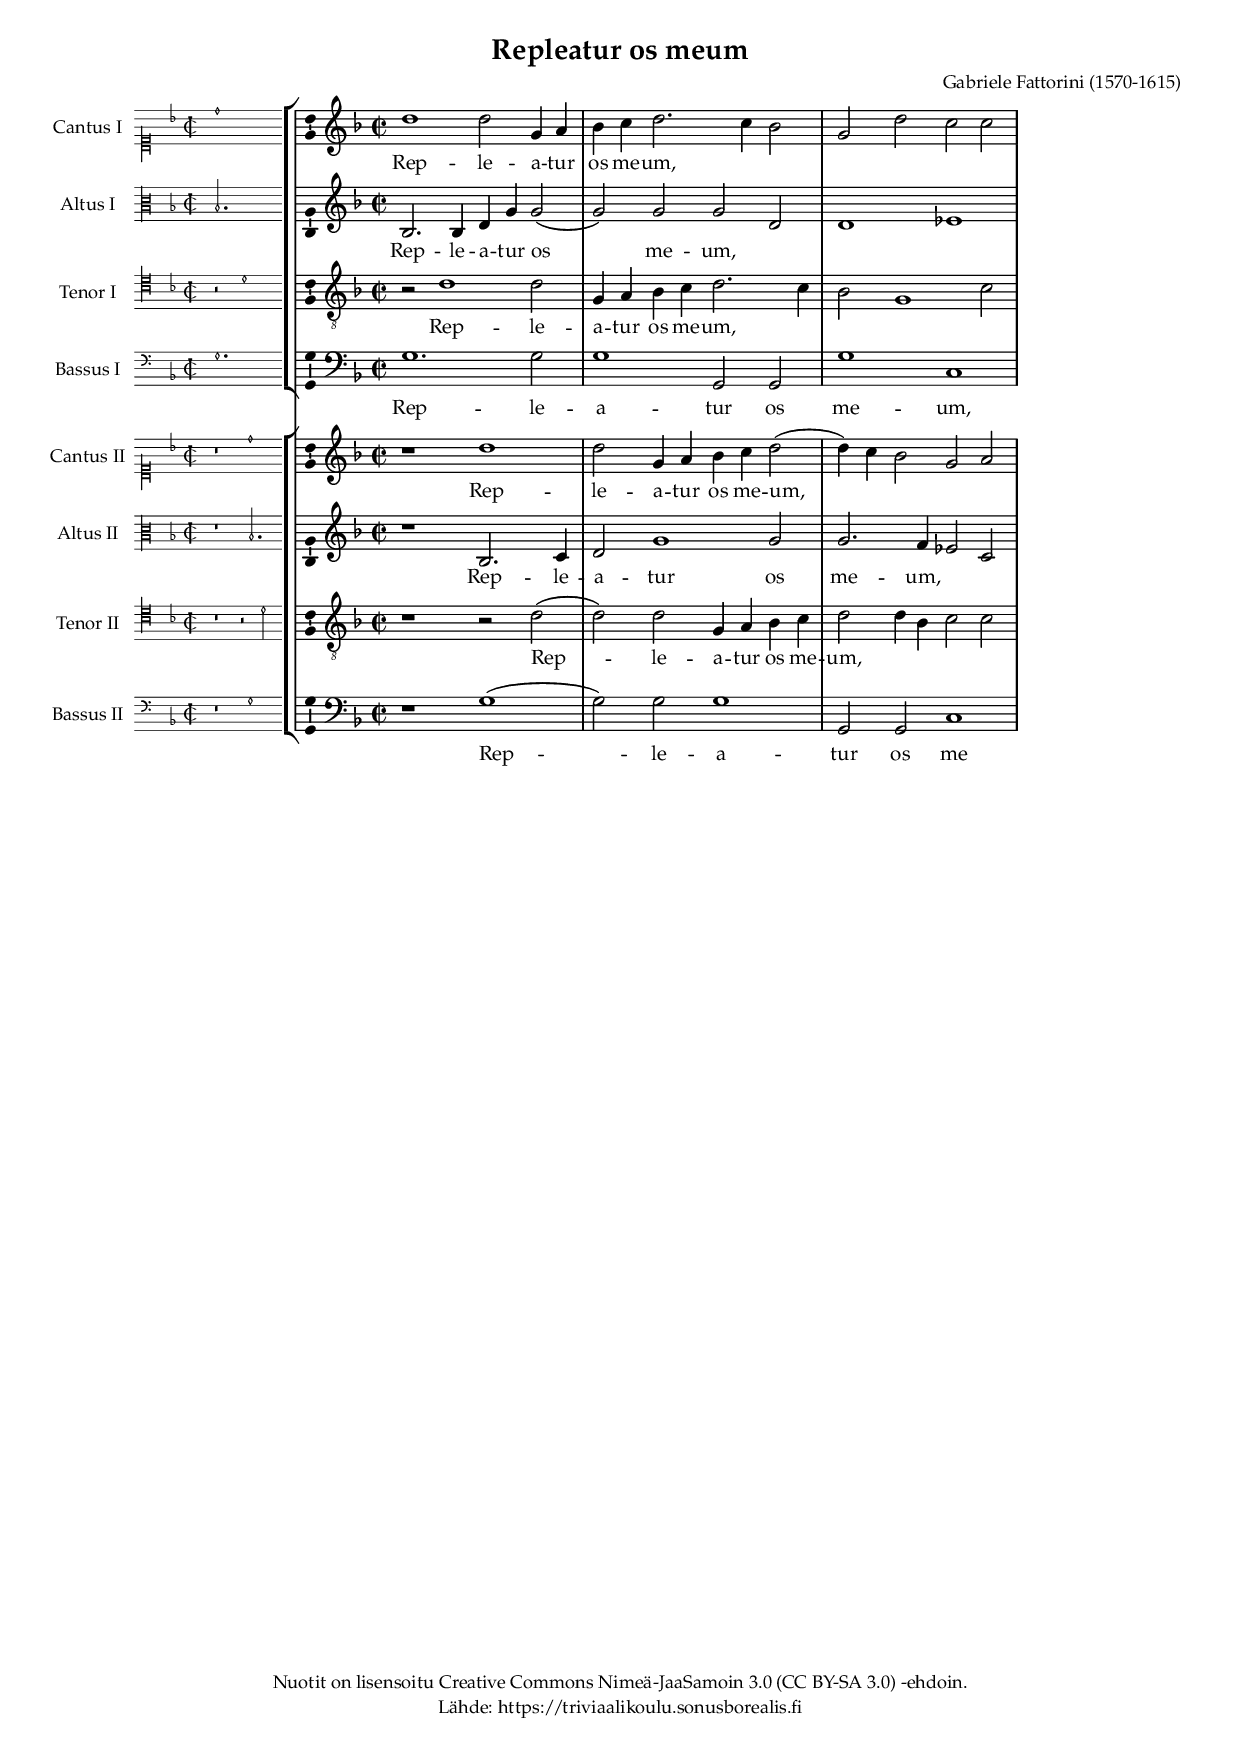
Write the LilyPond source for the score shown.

\version "2.19.49"
\include "suomi.ly"

#(set-global-staff-size 16)

global = {
%  \numericTimeSignature
  \time 2/2
	\set Timing.measureLength = #(ly:make-moment 4/2)
%  \autoBeamOff
  \key d \minor
  \set Staff.midiInstrument = #"voice oohs"
}

stanzaOneLyricsChoirOne = \lyricmode {
    Rep -- le -- a -- tur os me -- um,
}


% First choir

SopranoOneMusic = \relative c'' {
	\set Staff.instrumentName = #"Cantus I"
	\set Staff.shortInstrumentName = "C I"

	\incipit { \clef "mensural-c1" \key d \minor \time 2/2 d''1 }

	d1 d2 g,4 a | b c d2. c4 b2 | g d' c c |
}

AltoOneMusic = \relative c' {
	\set Staff.instrumentName = #"Altus I"
	\set Staff.shortInstrumentName = "A I"

	\incipit { \clef "mensural-c3" \key d \minor \time 2/2 b2. }

	b2. b4 d g g2( | g) g g d | d1 es |
}

TenoreOneMusic = \relative c' {
	\set Staff.instrumentName = #"Tenor I"
	\set Staff.shortInstrumentName = "T I"

	\incipit { \clef "mensural-c4" \key d \minor \time 2/2 r2 d'1 }

	\clef "treble_8"
	r2 d1 d2 | g,4 a b c d2. c4 | b2 g1 c2 |
}

BassOneMusic = \relative c' {
	\set Staff.instrumentName = #"Bassus I"
	\set Staff.shortInstrumentName = "B I"

	\incipit { \clef "mensural-f" \key d \minor \time 2/2 g1. }

	\clef bass
	g1. g2 | g1 g,2 g | g'1 c, |
}


% Second choir

SopranoTwoMusic = \relative c'' {
	\set Staff.instrumentName = #"Cantus II"
	\set Staff.shortInstrumentName = "C II"

	\incipit {
		\clef "mensural-c1" \key d \minor \time 2/2
		r1 d''1
	}

	r1 d1 | d2 g,4 a b c d2( | d4) c b2 g a |
}

AltoTwoMusic = \relative c' {
	\set Staff.instrumentName = #"Altus II"
	\set Staff.shortInstrumentName = "A II"

	\incipit {
		\clef "mensural-c3" \key d \minor \time 2/2
		r1 b2.
	}

	r1 b2. c4 | d2 g1 g2 | g2. f4 es2 c |
}

TenoreTwoMusic = \relative c' {
	\set Staff.instrumentName = #"Tenor II"
	\set Staff.shortInstrumentName = "T II"

	\incipit {
		\clef "mensural-c4" \key d \minor \time 2/2
		r1 r2 d'2
	}

	\clef "treble_8"
	r1 r2 d2( | d) d g,4 a b c | d2 d4 b c2 c |
}


BassTwoMusic = \relative c' {
	\set Staff.instrumentName = #"Bassus II"
	\set Staff.shortInstrumentName = "B II"

	\incipit {
		\clef "mensural-f" \key d \minor \time 2/2
		r1 g1
	}

	\clef bass
	r1 g1( | g2) g g1 | g,2 g c1 |
}


#(set-global-staff-size 16)

\header {
  title = "Repleatur os meum"
%  subtitle = ""
  composer = "Gabriele Fattorini (1570-1615)"
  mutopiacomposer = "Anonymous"
%  instrument = "Voice (SATB)"
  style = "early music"
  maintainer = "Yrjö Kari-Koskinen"
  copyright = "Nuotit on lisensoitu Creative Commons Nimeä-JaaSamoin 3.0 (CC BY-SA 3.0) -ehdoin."
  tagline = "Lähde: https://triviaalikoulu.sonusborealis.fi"
}

\paper {
	system-separator-markup = \slashSeparator
    #(define fonts
        (make-pango-font-tree "Palatino"
                              "Nimbus Sans"
                              "Luxi Mono"
                              (/ staff-height pt 20)))
}



\score {
<<
  \new StaffGroup = choirOneStaff <<
    \new Staff <<
      \new Voice = "Soprano" {
		\global
        \SopranoOneMusic
      }
     \new Lyrics \lyricsto "Soprano" {
       \stanzaOneLyricsChoirOne
     }
    >>
    \new Staff <<
      \new Voice = "Alto" {
        \global
        \AltoOneMusic
      }
     \new Lyrics \lyricsto "Alto" {
       \stanzaOneLyricsChoirOne
     }
    >>
    \new Staff <<
      \new Voice = "Tenore" {
        \global
        \TenoreOneMusic
      }
      \new Lyrics \lyricsto "Tenore" {
       \stanzaOneLyricsChoirOne
      }
    >>
    \new Staff <<
      \new Voice = "Bass" {
        \global
        \BassOneMusic
      }
      \new Lyrics \lyricsto "Bass" {
       \stanzaOneLyricsChoirOne
      }
    >>
  >>

  \new StaffGroup = choirTwoStaff <<
    \new Staff <<
      \new Voice = "SopranoTwo" {
		\global
        \SopranoTwoMusic
      }
     \new Lyrics \lyricsto "SopranoTwo" {
       \stanzaOneLyricsChoirOne
     }
    >>
    \new Staff <<
      \new Voice = "AltoTwo" {
        \global
        \AltoTwoMusic
      }
     \new Lyrics \lyricsto "AltoTwo" {
       \stanzaOneLyricsChoirOne
     }
    >>
    \new Staff <<
      \new Voice = "TenoreTwo" {
        \global
        \TenoreTwoMusic
      }
      \new Lyrics \lyricsto "TenoreTwo" {
       \stanzaOneLyricsChoirOne
      }
    >>
    \new Staff <<
      \new Voice = "BassTwo" {
        \global
        \BassTwoMusic
      }
      \new Lyrics \lyricsto "BassTwo" {
       \stanzaOneLyricsChoirOne
      }
    >>
  >>
>>

  \layout {
    \context {
      \Staff
      \consists "Ambitus_engraver"
    }
    indent = 4\cm
    incipit-width = 2.5\cm
    \context {
     \Score
     \override VerticalAxisGroup.remove-first = ##t
    }
  }
}
